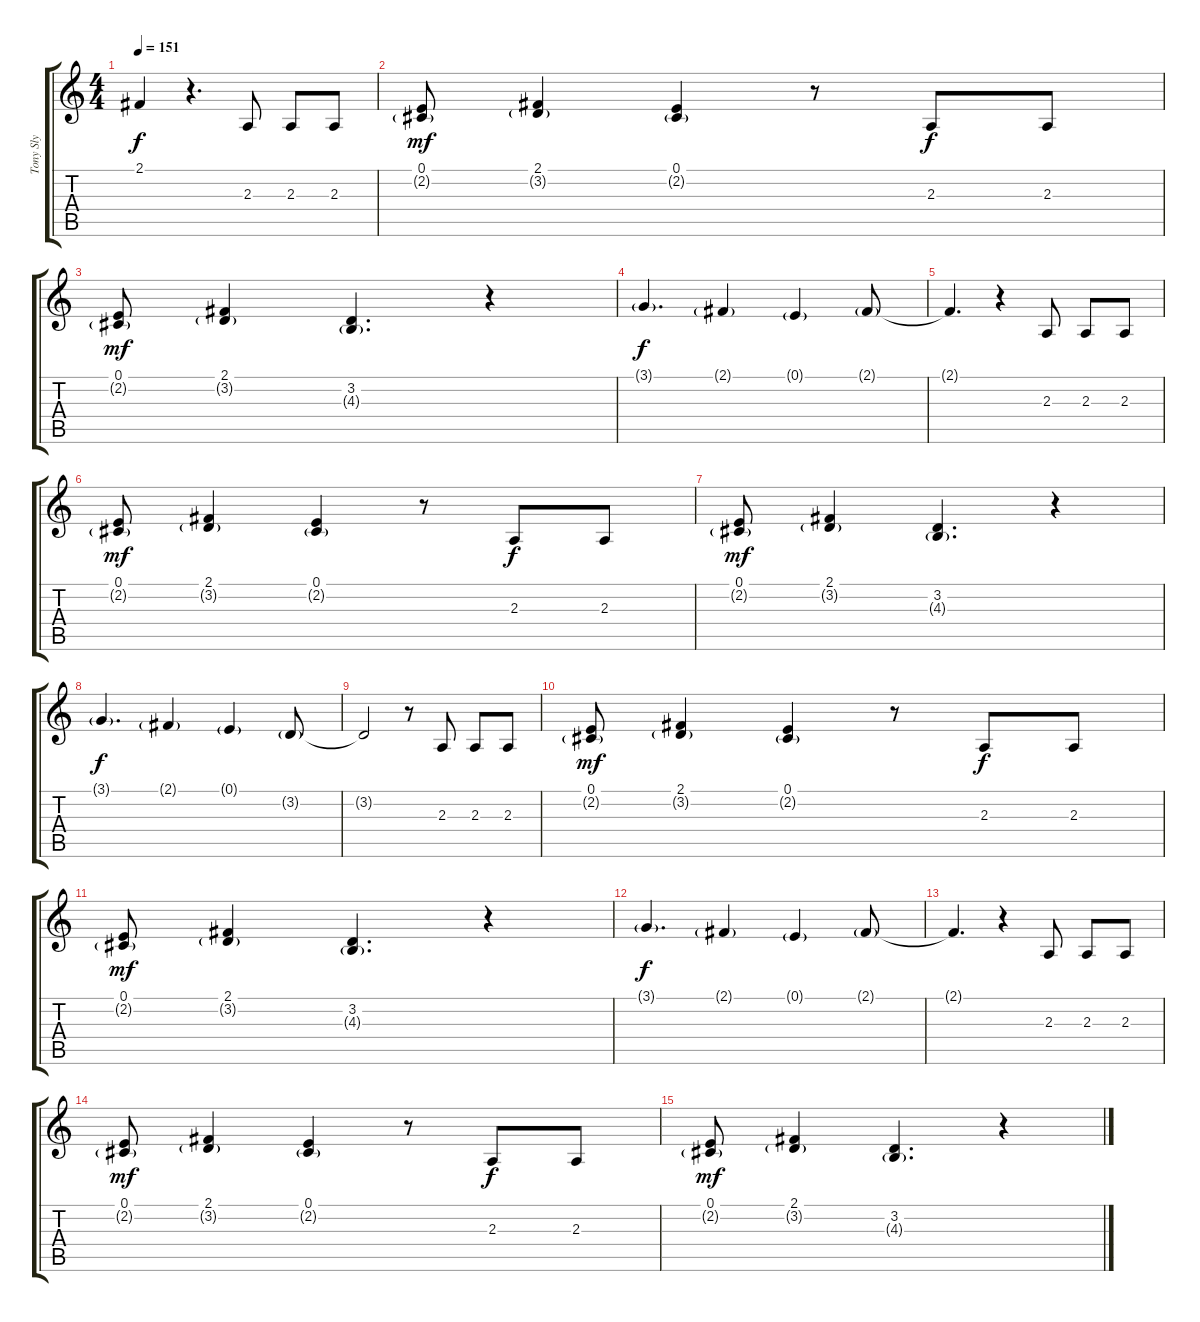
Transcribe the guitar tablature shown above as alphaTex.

\track ("Tony Sly" "Tony Sly") {instrument bassoon}
\staff {score tabs}
\tuning (E4 B3 G3 D3 A2 E2) {hide}
\ts (4 4)
\section ("" "")
\tempo 151
\clef g2
\ks c
2.1{t}.4{dy f} r.4{d} 2.3.8 2.3.8 2.3.8 |
(0.1 2.2{g}).8{dy mf} (2.1 3.2{g}).4 (0.1 2.2{g}).4 r.8 2.3.8{dy f} 2.3.8 |
(0.1 2.2{g}).8{dy mf} (2.1 3.2{g}).4 (3.2 4.3{g}).4{d} r.4 |
3.1{g}.4{d dy f} 2.1{g}.4 0.1{g}.4 2.1{g}.8 |
2.1{t}.4{d} r.4 2.3.8 2.3.8 2.3.8 |
(0.1 2.2{g}).8{dy mf} (2.1 3.2{g}).4 (0.1 2.2{g}).4 r.8 2.3.8{dy f} 2.3.8 |
(0.1 2.2{g}).8{dy mf} (2.1 3.2{g}).4 (3.2 4.3{g}).4{d} r.4 |
3.1{g}.4{d dy f} 2.1{g}.4 0.1{g}.4 3.2{g}.8 |
3.2{t}.2 r.8 2.3.8 2.3.8 2.3.8 |
(0.1 2.2{g}).8{dy mf} (2.1 3.2{g}).4 (0.1 2.2{g}).4 r.8 2.3.8{dy f} 2.3.8 |
(0.1 2.2{g}).8{dy mf} (2.1 3.2{g}).4 (3.2 4.3{g}).4{d} r.4 |
3.1{g}.4{d dy f} 2.1{g}.4 0.1{g}.4 2.1{g}.8 |
2.1{t}.4{d} r.4 2.3.8 2.3.8 2.3.8 |
(0.1 2.2{g}).8{dy mf} (2.1 3.2{g}).4 (0.1 2.2{g}).4 r.8 2.3.8{dy f} 2.3.8 |
(0.1 2.2{g}).8{dy mf} (2.1 3.2{g}).4 (3.2 4.3{g}).4{d} r.4
